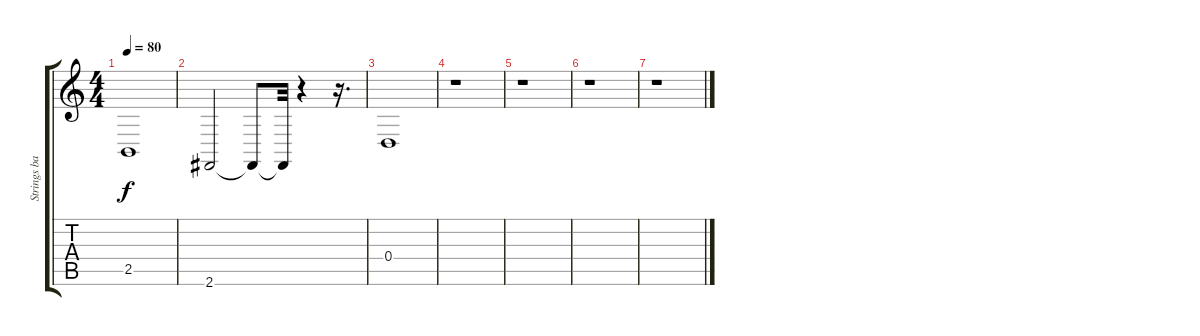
\track ("Strings base" "Strings ba") {instrument stringensemble1}
\staff {score tabs}
\tuning (E4 B3 G3 D3 A2 E2) {hide}
\ts (4 4)
\tempo 80
\clef g2
\ks c
2.5.1{dy f volume 14} |
2.6.2 2.6{t}.8 2.6{t}.32 r.4 r.16{d} |
0.4.1 |
r.1 |
r.1 |
r.1 |
r.1
